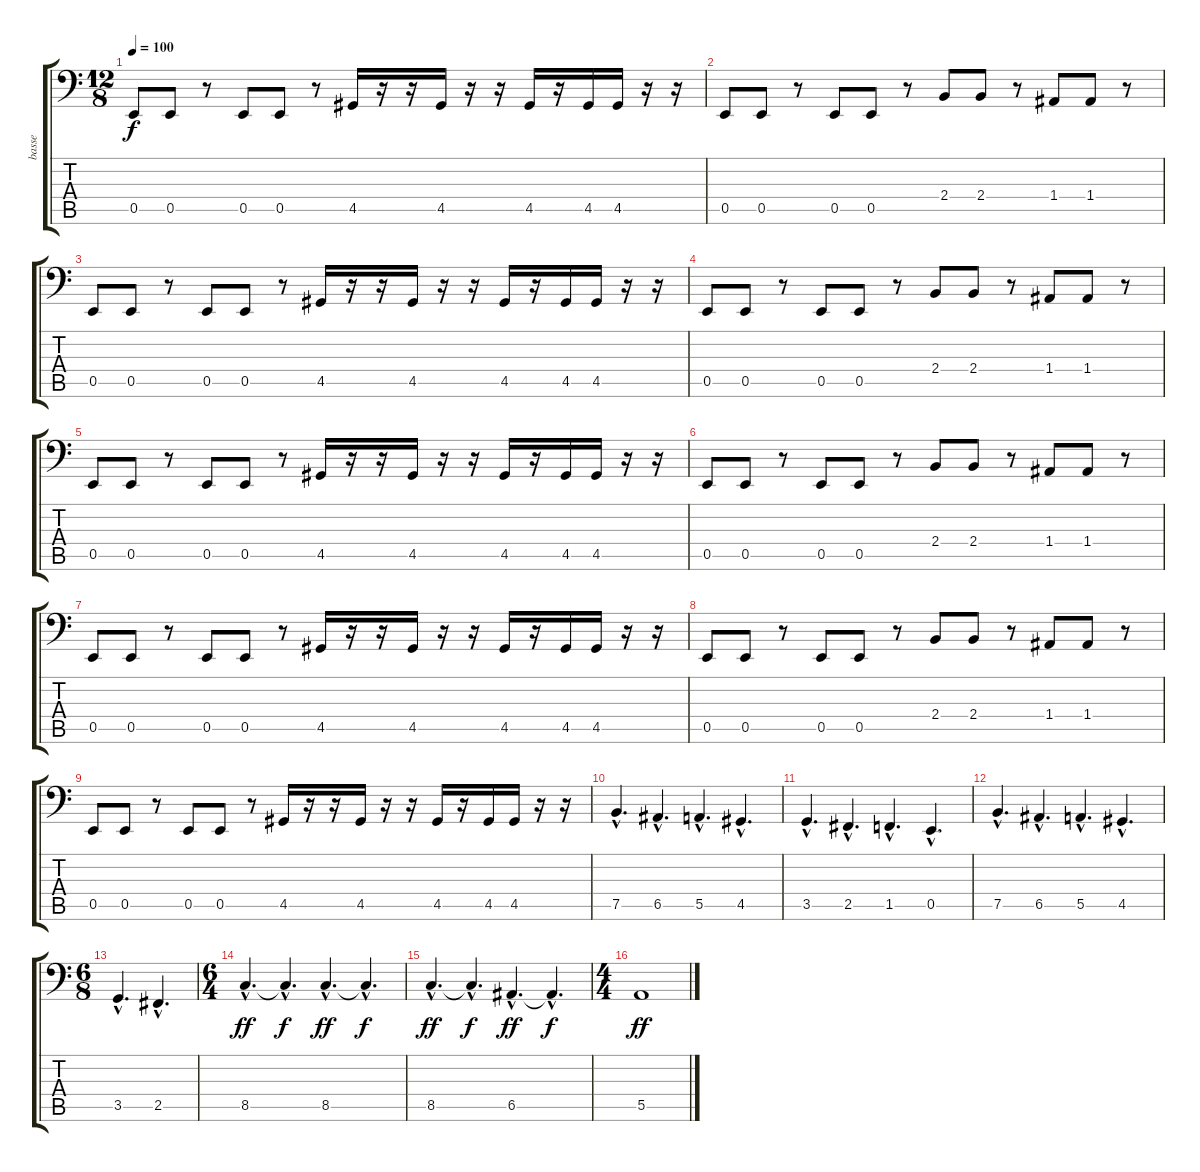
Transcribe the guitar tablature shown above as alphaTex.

\track ("basse" "basse") {instrument slapbass1}
\staff {score tabs}
\tuning (C3 G2 D2 A1 E1 B0) {hide}
\ts (12 8)
\tempo 100
\clef f4
\ks c
0.5.8{dy f} 0.5.8 r.8 0.5.8 0.5.8 r.8 4.5.16 r.16 r.16 4.5.16 r.16 r.16 4.5.16 r.16 4.5.16 4.5.16 r.16 r.16 |
0.5.8 0.5.8 r.8 0.5.8 0.5.8 r.8 2.4.8 2.4.8 r.8 1.4.8 1.4.8 r.8 |
0.5.8 0.5.8 r.8 0.5.8 0.5.8 r.8 4.5.16 r.16 r.16 4.5.16 r.16 r.16 4.5.16 r.16 4.5.16 4.5.16 r.16 r.16 |
0.5.8 0.5.8 r.8 0.5.8 0.5.8 r.8 2.4.8 2.4.8 r.8 1.4.8 1.4.8 r.8 |
0.5.8 0.5.8 r.8 0.5.8 0.5.8 r.8 4.5.16 r.16 r.16 4.5.16 r.16 r.16 4.5.16 r.16 4.5.16 4.5.16 r.16 r.16 |
0.5.8 0.5.8 r.8 0.5.8 0.5.8 r.8 2.4.8 2.4.8 r.8 1.4.8 1.4.8 r.8 |
0.5.8 0.5.8 r.8 0.5.8 0.5.8 r.8 4.5.16 r.16 r.16 4.5.16 r.16 r.16 4.5.16 r.16 4.5.16 4.5.16 r.16 r.16 |
0.5.8 0.5.8 r.8 0.5.8 0.5.8 r.8 2.4.8 2.4.8 r.8 1.4.8 1.4.8 r.8 |
0.5.8 0.5.8 r.8 0.5.8 0.5.8 r.8 4.5.16 r.16 r.16 4.5.16 r.16 r.16 4.5.16 r.16 4.5.16 4.5.16 r.16 r.16 |
7.5{hac}.4{d} 6.5{hac}.4{d} 5.5{hac}.4{d} 4.5{hac}.4{d} |
3.5{hac}.4{d} 2.5{hac}.4{d} 1.5{hac}.4{d} 0.5{hac}.4{d} |
7.5{hac}.4{d} 6.5{hac}.4{d} 5.5{hac}.4{d} 4.5{hac}.4{d} |
\ts (6 8)
3.5{hac}.4{d} 2.5{hac}.4{d} |
\ts (6 4)
8.5{hac}.4{d dy ff} 8.5{hac t}.4{d dy f} 8.5{hac}.4{d dy ff} 8.5{hac t}.4{d dy f} |
8.5{hac}.4{d dy ff} 8.5{hac t}.4{d dy f} 6.5{hac}.4{d dy ff} 6.5{hac t}.4{d dy f} |
\ts (4 4)
5.5.1{dy ff}
